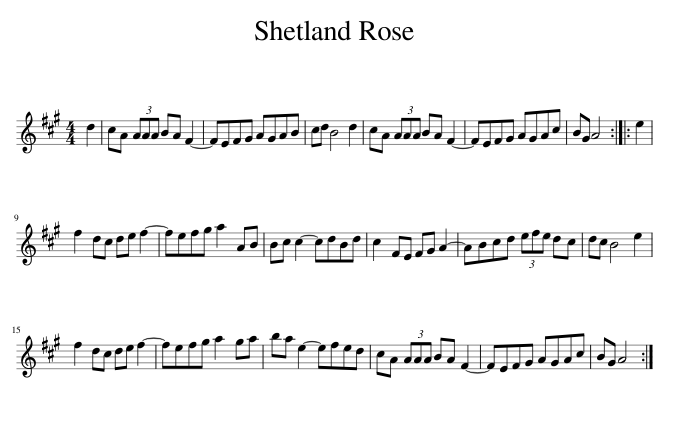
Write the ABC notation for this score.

X:1
L:1/8
M:4/4
I:linebreak $
K:A
V:1 treble
V:1
 d2 | cA (3AAA BA F2- | FEFG AGAB | cd B4 d2 | cA (3AAA BA F2- | %5
 FEFG AGAc | BG A4 :: e2 |$ f2 dc de f2- | fefg a2 AB | %10
 Bc c2- cdBd | c2 FE FG A2- | ABcd (3efe dc | dc B4 e2 |$ f2 dc de f2- | %15
 fefg a2 ga | ba e2- efed | cA (3AAA BA F2- | FEFG AGAc | BG A4 :| %20
